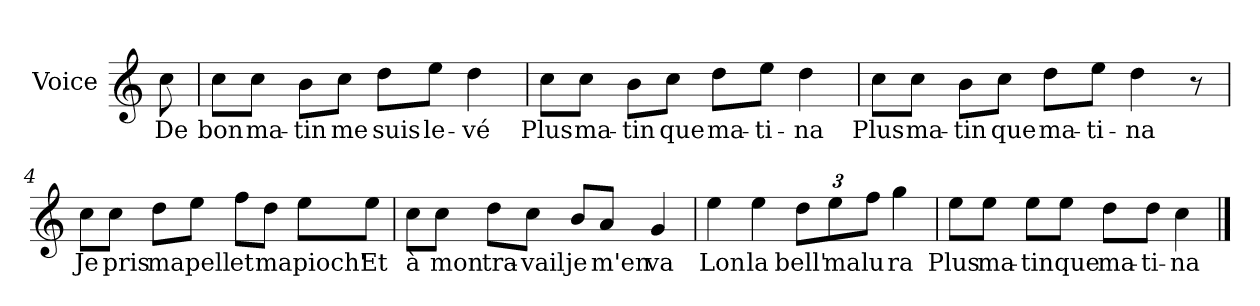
**kern	**text
*part1	*part1
*staff1	*staff1
*I"Voice	*
*I'V	*
*clefG2	*
*k[]	*
*C:	*
=	=
8cc\	De
=1	=1
8cc\L	bon
8cc\J	ma-
8b\L	-tin
8cc\J	me
8dd\L	suis
8ee\J	le-
4dd\	-vé
=2	=2
8cc\L	Plus
8cc\J	ma-
8b\L	-tin
8cc\J	que
8dd\L	ma-
8ee\J	-ti-
4dd\	-na
!!LO:LB:g=z
=3	=3
8cc\L	Plus
8cc\J	ma-
8b\L	-tin
8cc\J	que
8dd\L	ma-
8ee\J	-ti-
4dd\	-na
8r	.
=4	=4
8cc\L	Je
8cc\J	pris
8dd\L	ma
8ee\J	pell
8ff\L	et
8dd\J	ma
8ee\L	pioch'
8ee\J	Et
=5	=5
8cc\L	à
8cc\J	mon
8dd\L	tra-
8cc\J	-vail
8b/L	je
8a/J	m'en
4g/	va
!!LO:LB:g=z
=6	=6
4ee\	Lon
4ee\	la
12dd\L	bell'
12ee\	ma
12ff\J	lu
4gg\	ra
=7	=7
8ee\L	Plus
8ee\J	ma-
8ee\L	-tin
8ee\J	que
8dd\L	ma-
8dd\J	-ti-
4cc\	-na
==	==
*-	*-
